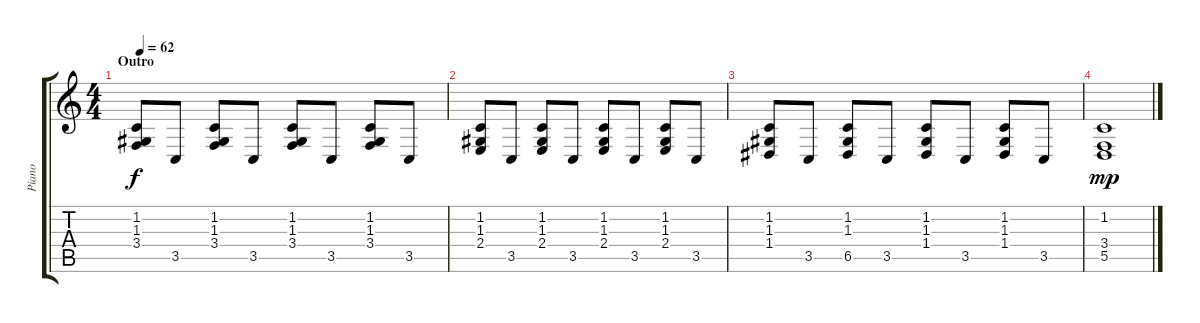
\track ("Piano" "Piano") {instrument acousticgrandpiano}
\staff {score tabs}
\tuning (E4 B3 G3 D3 A2 E2) {hide}
\ts (4 4)
\section ("" "Outro")
\tempo 62
\clef g2
\ks c
(1.2 1.3 3.4).8{dy f} 3.5.8 (1.2 1.3 3.4).8 3.5.8 (1.2 1.3 3.4).8 3.5.8 (1.2 1.3 3.4).8 3.5.8 |
(1.2 1.3 2.4).8 3.5.8 (1.2 1.3 2.4).8 3.5.8 (1.2 1.3 2.4).8 3.5.8 (1.2 1.3 2.4).8 3.5.8 |
(1.2 1.3 1.4).8 3.5.8 (1.2 1.3 6.5).8 3.5.8 (1.2 1.3 1.4).8 3.5.8 (1.2 1.3 1.4).8 3.5.8 |
(1.2 3.4 5.5).1{dy mp}
